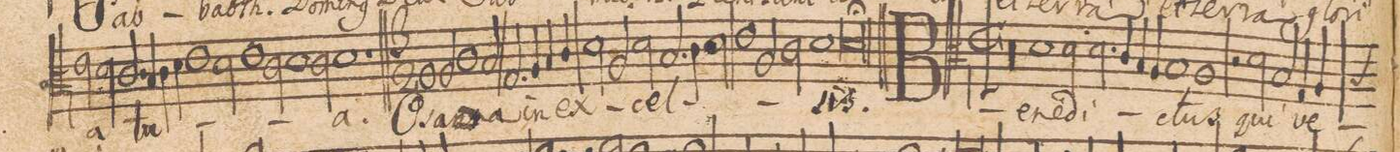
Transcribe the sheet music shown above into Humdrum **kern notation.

**kern	**text
*I"Altus.	*
*clefC3	*
*k[]	*
*met(c|)	*
*M2/1	*
2e\	-a
2d\	.
=34-	=34-
2.c/	tu-
4B/	.
4c\	.
4d\	.
1e\	.
=35-	=35-
2d\	.
1e\	.
=36-	=36-
2c\	.
1d\	.
2c\	.
=37-	=37-
1d\	-a.
1r	.
=38||	=38||
*M3/2	*
1A/	O-
2A/	-san-
=39-	=39-
1c\	-na
2B/	.
=40-	=40-
2.G/	in
4A/	.
4B/	.
4c/	.
=41-	=41-
2d\	ex-
2A/	.
2d\	.
=42-	=42-
2.B/	-cel-
4c\	.
2d\	.
=43-	=43-
1e\	.
2A/	.
=44-	=44-
2c\	.
1d\	.
=45-	=45-
0d\;	-sis.
=46||	=46||
*M2/1	*
*met(c|)	*
00r	.
=47-	=47-
=48-	=48-
1d\	Be-
2d\	-ne-
2.d\	-di-
=49-	=49-
4c/	.
4B/	.
4A/	.
1B/	.
=50-	=50-
1A/	-ctus
2r	.
2d\	qui
=51-	=51-
2B/	.
4G/	ve-
*custos:B	*
4A/	.
*-	*-
